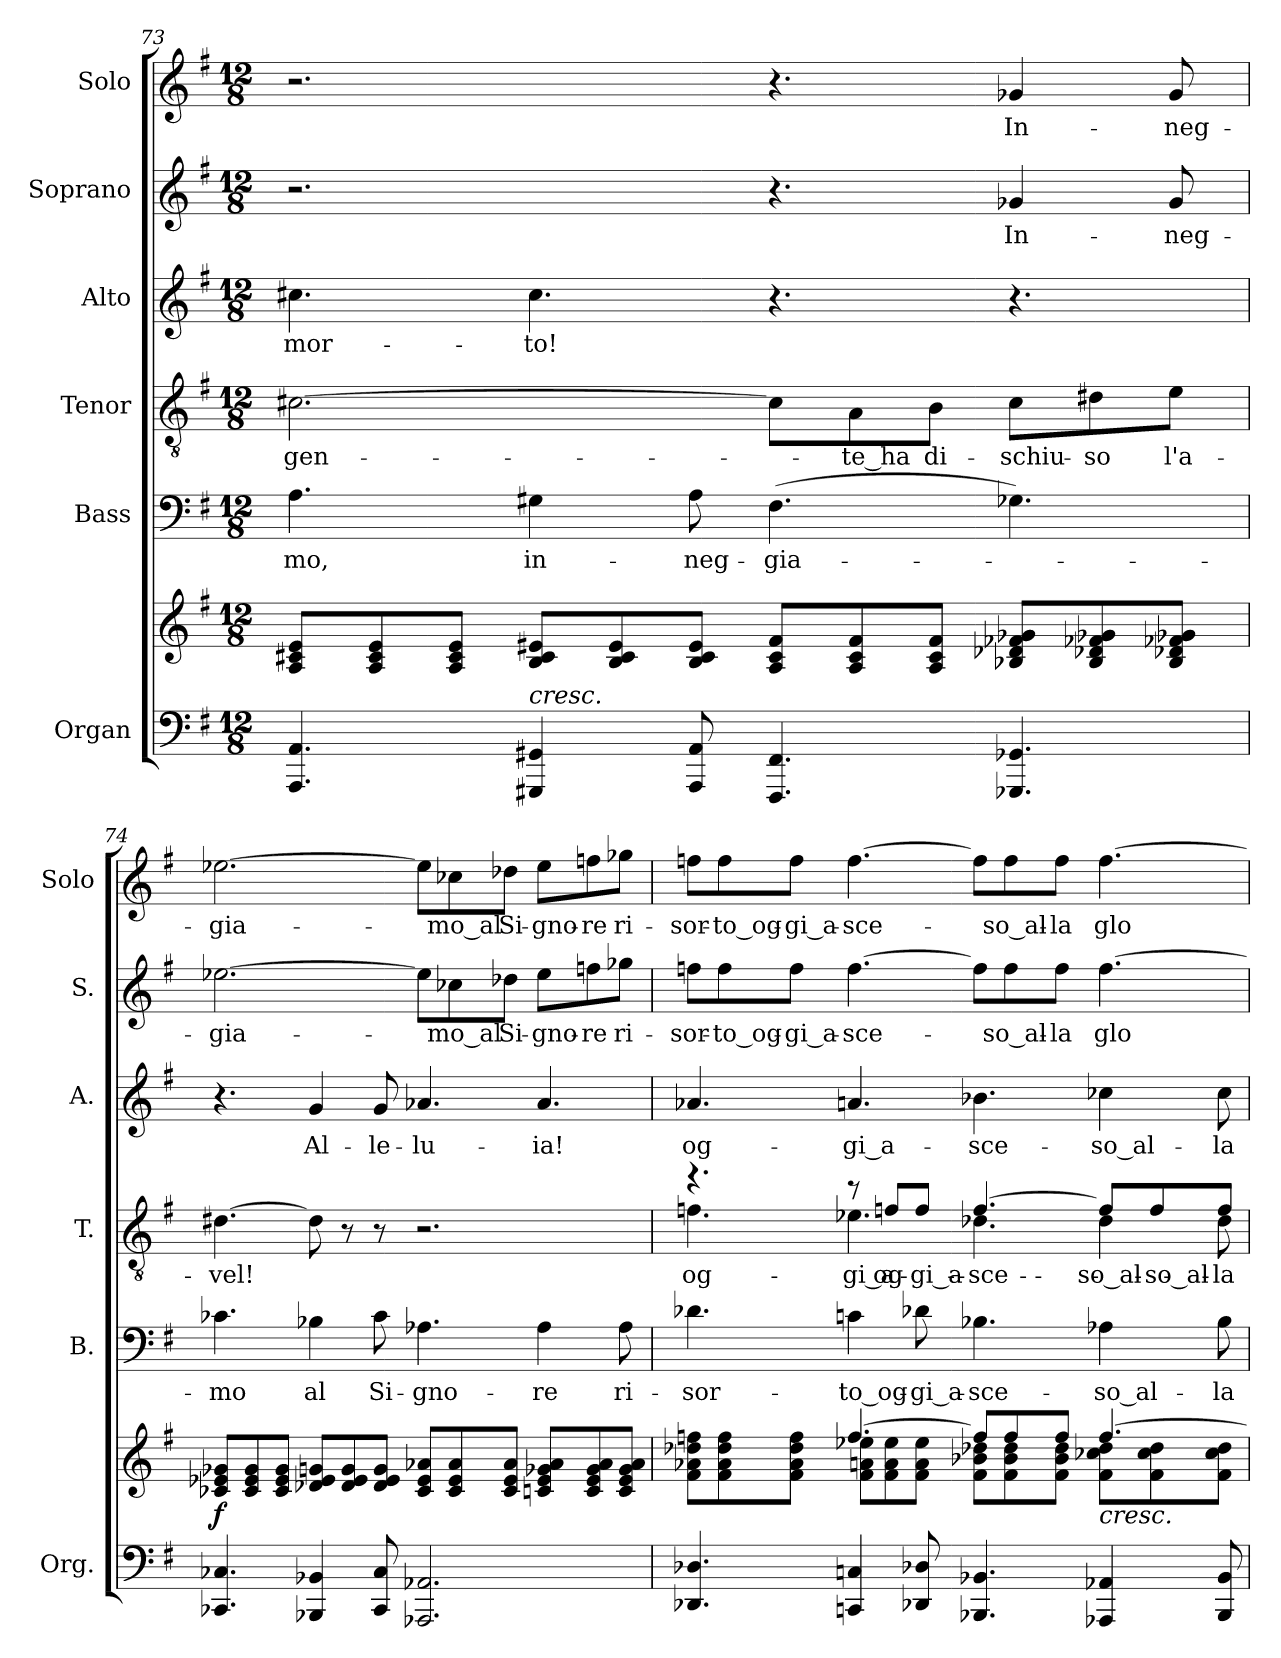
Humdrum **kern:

**kern	**kern	**dynam	**kern	**text	**kern	**text	**kern	**text	**kern	**text	**kern	**text
*part6	*part6	*part6	*part5	*part5	*part4	*part4	*part3	*part3	*part2	*part2	*part1	*part1
*staff7	*staff6	*staff6/7	*staff5	*staff5	*staff4	*staff4	*staff3	*staff3	*staff2	*staff2	*staff1	*staff1
*I"Organ	*	*	*I"Bass	*	*I"Tenor	*	*I"Alto	*	*I"Soprano	*	*I"Solo	*
*I'Org.	*	*	*I'B.	*	*I'T.	*	*I'A.	*	*I'S.	*	*I'Solo	*
!!LO:LB:g=z
*clefF4	*clefG2	*	*clefF4	*	*clefGv2	*	*clefG2	*	*clefG2	*	*clefG2	*
*	*	*	*	*	*ITrd7c12	*	*	*	*	*	*	*
*k[f#]	*k[f#]	*	*k[f#]	*	*k[f#]	*	*k[f#]	*	*k[f#]	*	*k[f#]	*
*G:	*G:	*	*G:	*	*G:	*	*G:	*	*G:	*	*G:	*
*M12/8	*M12/8	*	*M12/8	*	*M12/8	*	*M12/8	*	*M12/8	*	*M12/8	*
=73	=73	=73	=73	=73	=73	=73	=73	=73	=73	=73	=73	=73
!	!	!	!	!LO:LY:b:color=#000000	!	!	!	!	!	!	!	!
!	!	!	!	!	!	!LO:LY:b:color=#000000	!	!	!	!	!	!
!	!	!	!	!	!	!	!	!LO:LY:b:color=#000000	!	!	!	!
4.AAAi/ 4.AAi	8Ai/ 8c#Xi 8eiL	.	4.Ai\	-mo,	[>2.C#Xi\	-gen-	4.cc#Xi\	mor-	2.r	.	2.r	.
.	8Ai/ 8c#i 8ei	.	.	.	.	.	.	.	.	.	.	.
.	8Ai/ 8c#i 8eiJ	.	.	.	.	.	.	.	.	.	.	.
!	!	!	!	!LO:LY:b:color=#000000	!	!	!	!	!	!	!	!
!LO:TX:a:i:t=cresc.	!	!	!	!	!	!	!	!	!	!	!	!
!	!	!	!	!	!	!	!	!LO:LY:b:color=#000000	!	!	!	!
4GGG#Xi/ 4GG#Xi	8Bi/ 8c#i 8e#XiL	.	4G#Xi\	in-	.	.	4.cc#i\	-to!	.	.	.	.
.	8Bi/ 8c#i 8e#i	.	.	.	.	.	.	.	.	.	.	.
!	!	!	!	!LO:LY:b:color=#000000	!	!	!	!	!	!	!	!
8AAAi/ 8AAi	8Bi/ 8c#i 8e#iJ	.	8Ai\	-neg-	.	.	.	.	.	.	.	.
!	!	!	!	!LO:LY:b:color=#000000	!	!	!	!	!	!	!	!
4.FFF#i/ 4.FF#i	8Ai/ 8c#i 8f#iL	.	[>4.F#i\	-gia-	8C#i\L]	.	4.r	.	4.r	.	4.r	.
!	!	!	!	!	!	!LO:LY:b:color=#000000	!	!	!	!	!	!
.	8Ai/ 8c#i 8f#i	.	.	.	8AAi\	-te_ha	.	.	.	.	.	.
!	!	!	!	!	!	!LO:LY:b:color=#000000	!	!	!	!	!	!
.	8Ai/ 8c#i 8f#iJ	.	.	.	8BBi\J	di-	.	.	.	.	.	.
!	!	!	!	!	!	!LO:LY:b:color=#000000	!	!	!	!	!	!
!	!	!	!	!	!	!	!	!	!	!LO:LY:b:color=#000000	!	!
!	!	!	!	!	!	!	!	!	!	!	!	!LO:LY:b:color=#000000
4.GGG-Xi/ 4.GG-Xi	8B-Xi/ 8d-Xi 8f-Xi 8g-XiL	.	4.G-Xi\]	.	8C#i\L	-schiu-	4.r	.	4g-Xi/	In-	4g-Xi/	In-
!	!	!	!	!	!	!LO:LY:b:color=#000000	!	!	!	!	!	!
.	8B-i/ 8d-Xi 8f-Xi 8g-Xi	.	.	.	8D#Xi\	-so	.	.	.	.	.	.
!	!	!	!	!	!	!LO:LY:b:color=#000000	!	!	!	!	!	!
!	!	!	!	!	!	!	!	!	!	!LO:LY:b:color=#000000	!	!
!	!	!	!	!	!	!	!	!	!	!	!	!LO:LY:b:color=#000000
.	8B-i/ 8d-Xi 8f-Xi 8g-XiJ	.	.	.	8Ei\J	l'a-	.	.	8g-i/	-neg-	8g-i/	-neg-
=74	=74	=74	=74	=74	=74	=74	=74	=74	=74	=74	=74	=74
!	!	!	!	!LO:LY:b:color=#000000	!	!	!	!	!	!	!	!
!	!	!	!	!	!	!LO:LY:b:color=#000000	!	!	!	!	!	!
!	!	!	!	!	!	!	!	!	!	!LO:LY:b:color=#000000	!	!
!	!	!	!	!	!	!	!	!	!	!	!	!LO:LY:b:color=#000000
4.CC-Xi/ 4.C-Xi	8c-Xi/ 8e-Xi 8g-XiL	f	4.c-Xi\	-mo	[>4.D#Xi\	-vel!	4.r	.	[>2.ee-Xi\	-gia-	[>2.ee-Xi\	-gia-
.	8c-i/ 8e-i 8g-i	.	.	.	.	.	.	.	.	.	.	.
.	8c-i/ 8e-i 8g-iJ	.	.	.	.	.	.	.	.	.	.	.
!	!	!	!	!LO:LY:b:color=#000000	!	!	!	!	!	!	!	!
!	!	!	!	!	!	!	!	!LO:LY:b:color=#000000	!	!	!	!
4BBB-Xi/ 4BB-Xi	8d-Xi/ 8e-i 8gniL	.	4B-Xi\	al	8D#i\]	.	4gi/	Al-	.	.	.	.
.	8d-i/ 8e-i 8gi	.	.	.	8r	.	.	.	.	.	.	.
!	!	!	!	!LO:LY:b:color=#000000	!	!	!	!	!	!	!	!
!	!	!	!	!	!	!	!	!LO:LY:b:color=#000000	!	!	!	!
8CC-i/ 8C-i	8d-i/ 8e-i 8giJ	.	8c-i\	Si-	8r	.	8gi/	-le-	.	.	.	.
!	!	!	!	!LO:LY:b:color=#000000	!	!	!	!	!	!	!	!
!	!	!	!	!	!	!	!	!LO:LY:b:color=#000000	!	!	!	!
2.AAA-Xi/ 2.AA-Xi	8c-i/ 8e-i 8a-XiL	.	4.A-Xi\	-gno-	2.r	.	4.a-Xi/	-lu-	8ee-i\L]	.	8ee-i\L]	.
!	!	!	!	!	!	!	!	!	!	!LO:LY:b:color=#000000	!	!
!	!	!	!	!	!	!	!	!	!	!	!	!LO:LY:b:color=#000000
.	8c-i/ 8e-i 8a-i	.	.	.	.	.	.	.	8cc-Xi\	-mo_al	8cc-Xi\	-mo_al
!	!	!	!	!	!	!	!	!	!	!LO:LY:b:color=#000000	!	!
!	!	!	!	!	!	!	!	!	!	!	!	!LO:LY:b:color=#000000
.	8c-i/ 8e-i 8a-iJ	.	.	.	.	.	.	.	8dd-Xi\J	Si-	8dd-Xi\J	Si-
!	!	!	!	!LO:LY:b:color=#000000	!	!	!	!	!	!	!	!
!	!	!	!	!	!	!	!	!LO:LY:b:color=#000000	!	!	!	!
!	!	!	!	!	!	!	!	!	!	!LO:LY:b:color=#000000	!	!
!	!	!	!	!	!	!	!	!	!	!	!	!LO:LY:b:color=#000000
.	8cni/ 8e-i 8g-Xi 8a-iL	.	4A-i\	-re	.	.	4.a-i/	-ia!	8ee-i\L	-gno-	8ee-i\L	-gno-
!	!	!	!	!	!	!	!	!	!	!LO:LY:b:color=#000000	!	!
!	!	!	!	!	!	!	!	!	!	!	!	!LO:LY:b:color=#000000
.	8ci/ 8e-i 8g-i 8a-i	.	.	.	.	.	.	.	8ffni\	-re	8ffni\	-re
!	!	!	!	!LO:LY:b:color=#000000	!	!	!	!	!	!	!	!
!	!	!	!	!	!	!	!	!	!	!LO:LY:b:color=#000000	!	!
!	!	!	!	!	!	!	!	!	!	!	!	!LO:LY:b:color=#000000
.	8ci/ 8e-i 8g-i 8a-iJ	.	8A-i\	ri-	.	.	.	.	8gg-Xi\J	ri-	8gg-Xi\J	ri-
!!LO:PB:g=z
=75	=75	=75	=75	=75	=75	=75	=75	=75	=75	=75	=75	=75
*	*^	*	*	*	*	*	*	*	*	*	*	*
!	!	!	!	!	!LO:LY:b:color=#000000	!	!	!	!	!	!	!	!
*	*	*	*	*	*	*^	*	*	*	*	*	*	*
!	!	!	!	!	!	!	!	!LO:LY:b:color=#000000	!	!	!	!	!	!
!	!	!	!	!	!	!	!	!	!	!LO:LY:b:color=#000000	!	!	!	!
!	!	!	!	!	!	!	!	!	!	!	!	!LO:LY:b:color=#000000	!	!
!	!	!	!	!	!	!	!	!	!	!	!	!	!	!LO:LY:b:color=#000000
4.DD-Xi/ 4.D-Xi	4.ryy	8f#i\ 8a-Xi 8dd-Xi 8ffniL	.	4.d-Xi\	-sor-	4.r	4.Fni\	og-	4.a-Xi/	og-	8ffni\L	-sor-	8ffni\L	-sor-
!	!	!	!	!	!	!	!	!	!	!	!	!LO:LY:b:color=#000000	!	!
!	!	!	!	!	!	!	!	!	!	!	!	!	!	!LO:LY:b:color=#000000
.	.	8f#i\ 8a-i 8dd-i 8ffi	.	.	.	.	.	.	.	.	8ffi\	-to_og-	8ffi\	-to_og-
!	!	!	!	!	!	!	!	!	!	!	!	!LO:LY:b:color=#000000	!	!
!	!	!	!	!	!	!	!	!	!	!	!	!	!	!LO:LY:b:color=#000000
.	.	8f#i\ 8a-i 8dd-i 8ffiJ	.	.	.	.	.	.	.	.	8ffi\J	-gi_a-	8ffi\J	-gi_a-
!	!	!	!	!	!LO:LY:b:color=#000000	!	!	!	!	!	!	!	!	!
!	!	!	!	!	!	!	!	!LO:LY:b:color=#000000	!	!	!	!	!	!
!	!	!	!	!	!	!	!	!	!	!LO:LY:b:color=#000000	!	!	!	!
!	!	!	!	!	!	!	!	!	!	!	!	!LO:LY:b:color=#000000	!	!
!	!	!	!	!	!	!	!	!	!	!	!	!	!	!LO:LY:b:color=#000000
4CCni/ 4Cni	[>4.ffi/	8f#i\ 8ani 8ee-XiL	.	4cni\	-to_og-	8r	4.E-Xi\	-gi_a-	4.ani/	-gi_a-	[>4.ffi\	-sce-	[>4.ffi\	-sce-
!	!	!	!	!	!	!	!	!LO:LY:a:color=#000000	!	!	!	!	!	!
.	.	8f#i\ 8ai 8ee-i	.	.	.	8Fni/L	.	og-	.	.	.	.	.	.
!	!	!	!	!	!LO:LY:b:color=#000000	!	!	!	!	!	!	!	!	!
!	!	!	!	!	!	!	!	!LO:LY:a:color=#000000	!	!	!	!	!	!
8DD-Xi/ 8D-Xi	.	8f#i\ 8ai 8ee-iJ	.	8d-Xi\	-gi_a-	8Fi/J	.	-gi_a-	.	.	.	.	.	.
!	!	!	!	!	!LO:LY:b:color=#000000	!	!	!	!	!	!	!	!	!
!	!	!	!	!	!	!	!	!LO:LY:a:color=#000000	!	!	!	!	!	!
!	!	!	!	!	!	!	!	!LO:LY:b:color=#000000	!	!	!	!	!	!
!	!	!	!	!	!	!	!	!	!	!LO:LY:b:color=#000000	!	!	!	!
4.BBB-Xi/ 4.BB-Xi	8ffi/L]	8f#i\ 8b-Xi 8dd-XiL	.	4.B-Xi\	-sce-	[>4.Fi/	4.D-Xi\	-sce-	4.b-Xi\	-sce-	8ffi\L]	.	8ffi\L]	.
!	!	!	!	!	!	!	!	!	!	!	!	!LO:LY:b:color=#000000	!	!
!	!	!	!	!	!	!	!	!	!	!	!	!	!	!LO:LY:b:color=#000000
.	8ffi/	8f#i\ 8b-i 8dd-i	.	.	.	.	.	.	.	.	8ffi\	-so_al-	8ffi\	-so_al-
!	!	!	!	!	!	!	!	!	!	!	!	!LO:LY:b:color=#000000	!	!
!	!	!	!	!	!	!	!	!	!	!	!	!	!	!LO:LY:b:color=#000000
.	8ffi/J	8f#i\ 8b-i 8dd-iJ	.	.	.	.	.	.	.	.	8ffi\J	-la	8ffi\J	-la
!	!	!	!	!	!LO:LY:b:color=#000000	!	!	!	!	!	!	!	!	!
!	!	!	!	!	!	!	!	!LO:LY:b:color=#000000	!	!	!	!	!	!
!	!	!	!	!	!	!	!	!	!	!LO:LY:b:color=#000000	!	!	!	!
!	!	!	!	!	!	!	!	!	!	!	!	!LO:LY:b:color=#000000	!	!
!	!LO:TX:b:i:t=cresc.	!	!	!	!	!	!	!	!	!	!	!	!	!
!	!	!	!	!	!	!	!	!	!	!	!	!	!	!LO:LY:b:color=#000000
4AAA-Xi/ 4AA-Xi	[>4.ffi/	8f#i\ 8cc-Xi 8dd-iL	.	4A-Xi\	-so_al-	8Fi/L]	4D-i\	-so_al-	4cc-Xi\	-so_al-	[>4.ffi\	glo-	[>4.ffi\	glo-
!	!	!	!	!	!	!	!	!LO:LY:a:color=#000000	!	!	!	!	!	!
.	.	8f#i\ 8cc-i 8dd-i	.	.	.	8Fi/	.	-so_al-	.	.	.	.	.	.
!	!	!	!	!	!LO:LY:b:color=#000000	!	!	!	!	!	!	!	!	!
!	!	!	!	!	!	!	!	!LO:LY:a:color=#000000	!	!	!	!	!	!
!	!	!	!	!	!	!	!	!LO:LY:b:color=#000000	!	!	!	!	!	!
!	!	!	!	!	!	!	!	!	!	!LO:LY:b:color=#000000	!	!	!	!
8BBB-i/ 8BB-i	.	8f#i\ 8cc-i 8dd-iJ	.	8B-i\	-la	8Fi/J	8D-i\	-la	8cc-i\	-la	.	.	.	.
*	*v	*v	*	*	*	*v	*v	*	*	*	*	*	*	*
=	=	=	=	=	=	=	=	=	=	=	=	=
*-	*-	*-	*-	*-	*-	*-	*-	*-	*-	*-	*-	*-
